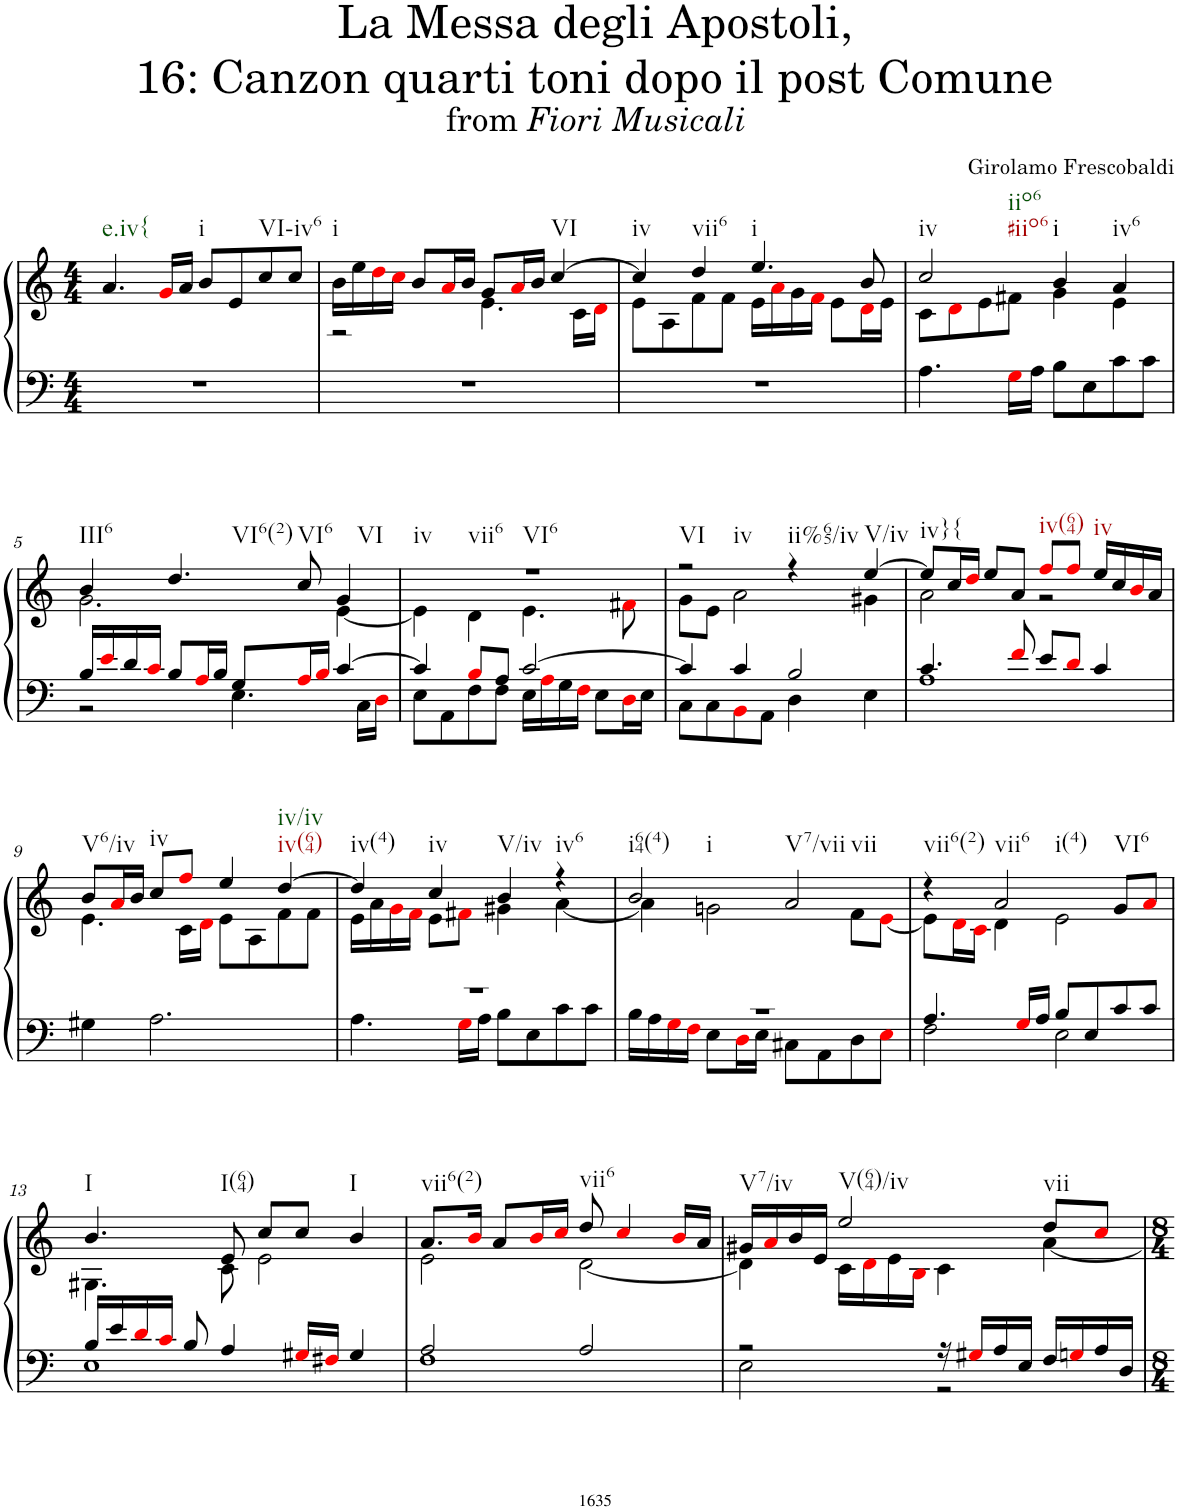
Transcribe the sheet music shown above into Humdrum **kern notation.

**kern	**kern
*part1	*part1
*staff2	*staff1
*I"Organ	*
*I'Org.	*
*clefF4	*clefG2
*k[]	*k[]
*M4/4	*M4/4
=1	=1
!	!LO:TX:b:t=e.iv{
1r	4.a/
.	16gi/LL
.	16a/JJ
!	!LO:TX:b:t=i
.	8b/L
.	8e/
!	!LO:TX:b:t=VI-iv6
.	8cc/
.	8cc/J
=2	=2
*	*^
!	!LO:TX:b:t=i	!
1r	16b\LL	2r
.	16ee\	.
.	16ddi\	.
.	16cci\JJ	.
.	8b/L	.
.	16ai/L	.
.	16b/JJ	.
.	8g/L	4.e\
.	16ai/L	.
.	16b/JJ	.
!	!LO:TX:b:t=VI	!
.	[4cc/	.
.	.	16c\LL
.	.	16di\JJ
=3	=3	=3
!	!LO:TX:b:t=iv	!
1r	4cc/]	8e\L
.	.	8A\
!	!LO:TX:b:t=vii6	!
.	4dd/	8f\
.	.	8f\J
!	!LO:TX:b:t=i	!
.	4.ee/	16e\LL
.	.	16ai\
.	.	16g\
.	.	16fi\JJ
.	.	8e\L
.	8b/	16di\L
.	.	16e\JJ
=4	=4	=4
!	!LO:TX:b:t=iv	!
!	!LO:TX:b:t=#iio6	!
!	!LO:TX:b:t=iio6	!
4.A\	2cc/	8c\L
.	.	8di\
.	.	8e\
16Gi\LL	.	8f#X\J
16A\JJ	.	.
!	!LO:TX:b:t=i	!
8B\L	4b/	4g\
8E\	.	.
!	!LO:TX:b:t=iv6	!
8c\	4a/	4e\
8c\J	.	.
!!LO:LB:g=z	!!
=5	=5	=5
*^	*	*
!	!	!LO:TX:b:t=III6	!
16B/LL	2r	4b/	2.g\
16ei/	.	.	.
16d/	.	.	.
16ci/JJ	.	.	.
!	!	!LO:TX:b:t=VI6(2)	!
8B/L	.	4.dd/	.
16Ai/L	.	.	.
16B/JJ	.	.	.
8G/L	4.E\	.	.
!	!	!LO:TX:b:t=VI6	!
16Ai/L	.	8cc/	.
16Bi/JJ	.	.	.
!	!	!LO:TX:b:t=VI	!
[4c/	.	4g/	[4e\
.	16C\LL	.	.
.	16Di\JJ	.	.
=6	=6	=6	=6
!	!	!LO:TX:b:t=iv	!
!	!	!LO:TX:b:t=vii6	!
!	!	!LO:TX:b:t=VI6	!
4c/]	8E\L	1r	4e\]
.	8AA\	.	.
8Bi/L	8F\	.	4d\
8A/J	8F\J	.	.
[2c/	16E\LL	.	4.e\
.	16Ai\	.	.
.	16G\	.	.
.	16Fi\JJ	.	.
.	8E\L	.	.
.	16Di\L	.	8f#Xi\
.	16E\JJ	.	.
=7	=7	=7	=7
!	!	!LO:TX:b:t=VI	!
!	!	!LO:TX:b:t=iv	!
4c/]	8C\L	2r	8g\L
.	8C\	.	8e\J
4c/	8BBi\	.	2a\
.	8AA\J	.	.
!	!	!LO:TX:b:t=ii%65/iv	!
2B/	4D\	4r	.
!	!	!LO:TX:b:t=V/iv	!
.	4E\	[4ee/	4g#X\
=8	=8	=8	=8
!	!	!LO:TX:b:t=iv}{	!
4.c/	1A	8ee/L]	2a\
.	.	16cc/L	.
.	.	16ddi/JJ	.
.	.	8ee/L	.
8fi/	.	8a/J	.
!	!	!LO:TX:b:t=iv(64)	!
8e/L	.	8ffi/L	2r
8di/J	.	8ffi/J	.
!	!	!LO:TX:b:t=iv	!
4c/	.	16ee/LL	.
.	.	16cc/	.
.	.	16bi/	.
.	.	16a/JJ	.
*v	*v	*	*
!!LO:LB:g=z	!!
=9	=9	=9
!	!LO:TX:b:t=V6/iv	!
4G#X\	8b/L	4.e\
.	16ai/L	.
.	16b/JJ	.
!	!LO:TX:b:t=iv	!
2.A\	8cc/L	.
.	8ffi/J	16c\LL
.	.	16di\JJ
.	4ee/	8e\L
.	.	8A\
!	!LO:TX:b:t=iv(64)	!
!	!LO:TX:b:t=iv/iv	!
.	[4dd/	8f\
.	.	8f\J
=10	=10	=10
*^	*	*
!	!	!LO:TX:b:t=iv(4)	!
1r	4.A\	4dd/]	16e\LL
.	.	.	16a\
.	.	.	16gi\
.	.	.	16fi\JJ
!	!	!LO:TX:b:t=iv	!
.	.	4cc/	8e\L
.	16Gi\LL	.	8f#Xi\J
.	16A\JJ	.	.
!	!	!LO:TX:b:t=V/iv	!
.	8B\L	4b/	4g#X\
.	8E\	.	.
!	!	!LO:TX:b:t=iv6	!
.	8c\	4r	[4a\
.	8c\J	.	.
=11	=11	=11	=11
!	!	!LO:TX:b:t=i64(4)	!
!	!	!LO:TX:b:t=i	!
1r	16B\LL	2b/	4a\]
.	16A\	.	.
.	16Gi\	.	.
.	16Fi\JJ	.	.
.	8E\L	.	2gn\
.	16Di\L	.	.
.	16E\JJ	.	.
!	!	!LO:TX:b:t=V7/vii	!
!	!	!LO:TX:b:t=vii	!
.	8C#X\L	2a/	.
.	8AA\	.	.
.	8D\	.	8f\L
.	8Ei\J	.	[8ei\J
=12	=12	=12	=12
!	!	!LO:TX:b:t=vii6(2)	!
4.A/	2F\	4r	8e\L]
.	.	.	16di\L
.	.	.	16ci\JJ
!	!	!LO:TX:b:t=vii6	!
!	!	!LO:TX:b:t=i(4)	!
.	.	2a/	4d\
16Gi/LL	.	.	.
16A/JJ	.	.	.
8B/L	2E\	.	2e\
8E/	.	.	.
!	!	!LO:TX:b:t=VI6	!
8c/	.	8g/L	.
8c/J	.	8ai/J	.
!!LO:LB:g=z	!!
=13	=13	=13	=13
!	!	!LO:TX:b:t=I	!
16B/LL	1E	4.b/	4.G#X\
16e/	.	.	.
16di/	.	.	.
16ci/JJ	.	.	.
8B/	.	.	.
!	!	!LO:TX:b:t=I(64)	!
4A/	.	8e/	8c\
.	.	8cc/L	2e\
16G#Xi/LL	.	8cc/J	.
16F#Xi/JJ	.	.	.
!	!	!LO:TX:b:t=I	!
4G#/	.	4b/	.
=14	=14	=14	=14
!	!	!LO:TX:b:t=vii6(2)	!
2A/	1F	8.a/L	2e\
.	.	16bi/Jk	.
.	.	8a/L	.
.	.	16bi/L	.
.	.	16cci/JJ	.
!	!	!LO:TX:b:t=vii6	!
2A/	.	8dd/	[2d\
.	.	4cci/	.
.	.	16bi/LL	.
.	.	16a/JJ	.
=15	=15	=15	=15
!	!	!LO:TX:b:t=V7/iv	!
2r	2E\	16g#X/LL	4d\]
.	.	16ai/	.
.	.	16b/	.
.	.	16e/JJ	.
!	!	!LO:TX:b:t=V(64)/iv	!
.	.	2ee/	16c\LL
.	.	.	16di\
.	.	.	16e\
.	.	.	16Bi\JJ
16r	2r	.	4c\
16G#Xi/LL	.	.	.
16A/	.	.	.
16E/JJ	.	.	.
!	!	!LO:TX:b:t=vii	!
16F/LL	.	8dd/L	[4a\
16Gni/	.	.	.
16A/	.	8cci/J	.
16D/JJ	.	.	.
*v	*v	*	*
*	*v	*v
=	=
*-	*-
